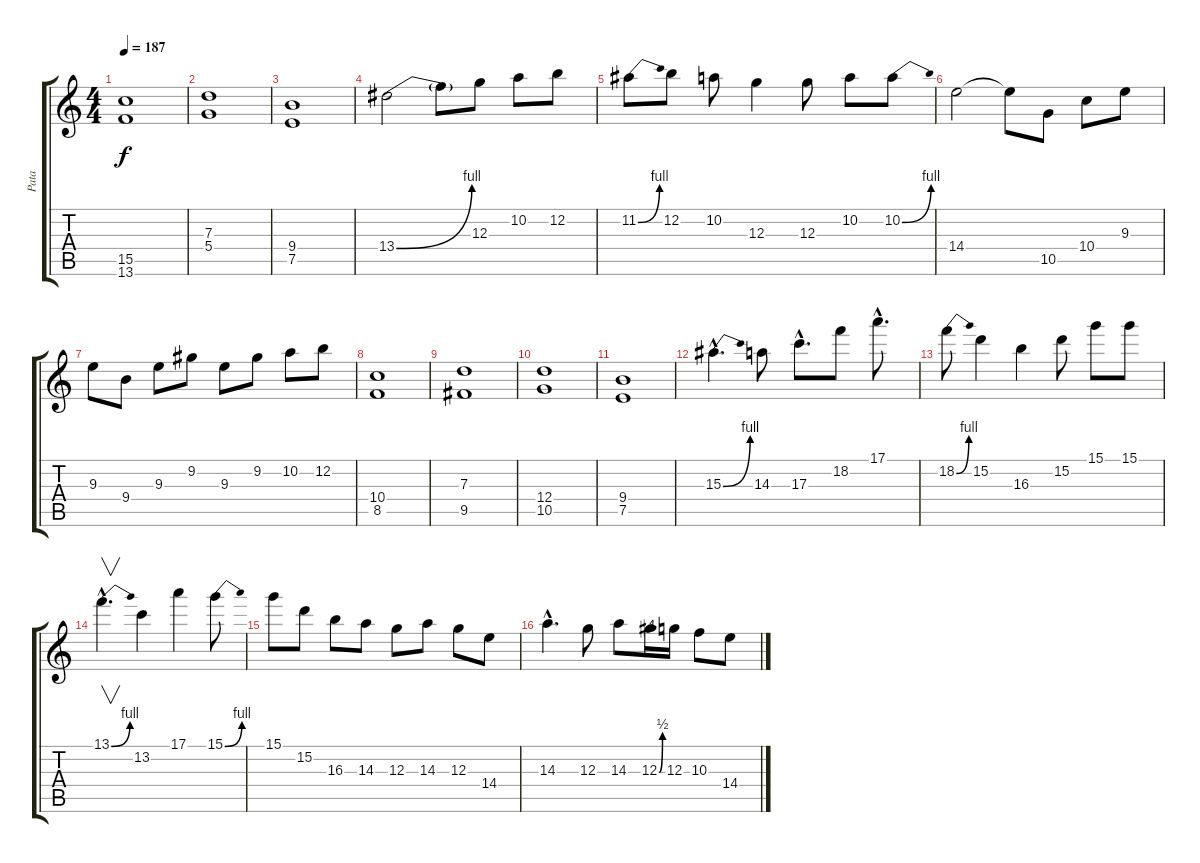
\track ("Pata" "Pata") {instrument overdrivenguitar}
\staff {score tabs}
\tuning (E4 B3 G3 D3 A2 E2) {hide}
\ts (4 4)
\tempo 187
\clef g2
\ks c
(15.5{t} 13.6{t}).1{dy f} |
(7.3 5.4).1 |
(9.4 7.5).1 |
13.4{be (bend 0 0 60 4)}.2 13.4{t}.8 12.3.8 10.2.8 12.2.8 |
11.2{be (bend 0 0 60 4)}.8 12.2.8 10.2.8 12.3.4 12.3.8 10.2.8 10.2{be (bend 0 0 60 4)}.8 |
14.4.2 14.4{t}.8 10.5.8 10.4.8 9.3.8 |
9.3.8 9.4.8 9.3.8 9.2.8 9.3.8 9.2.8 10.2.8 12.2.8 |
(10.4 8.5).1 |
(7.3 9.5).1 |
(12.4 10.5).1 |
(9.4 7.5).1 |
15.3{be (bend 0 0 60 4) hac}.4{d} 14.3.8 17.3{hac}.8{d} 18.2.8 17.1{hac}.8{d} |
18.2{be (bend 0 0 60 4)}.8 15.2.4 16.3.4 15.2.8 15.1.8 15.1.8 |
13.1{be (bend 0 0 60 4) hac}.4{v d} 13.2.4 17.1.4 15.1{be (bend 0 0 60 4)}.8 |
15.1.8 15.2.8 16.3.8 14.3.8 12.3.8 14.3.8 12.3.8 14.4.8 |
14.3{hac}.4{d} 12.3.8 14.3.8 12.3{be (bend 0 0 60 2)}.16 12.3.16 10.3.8 14.4.8
